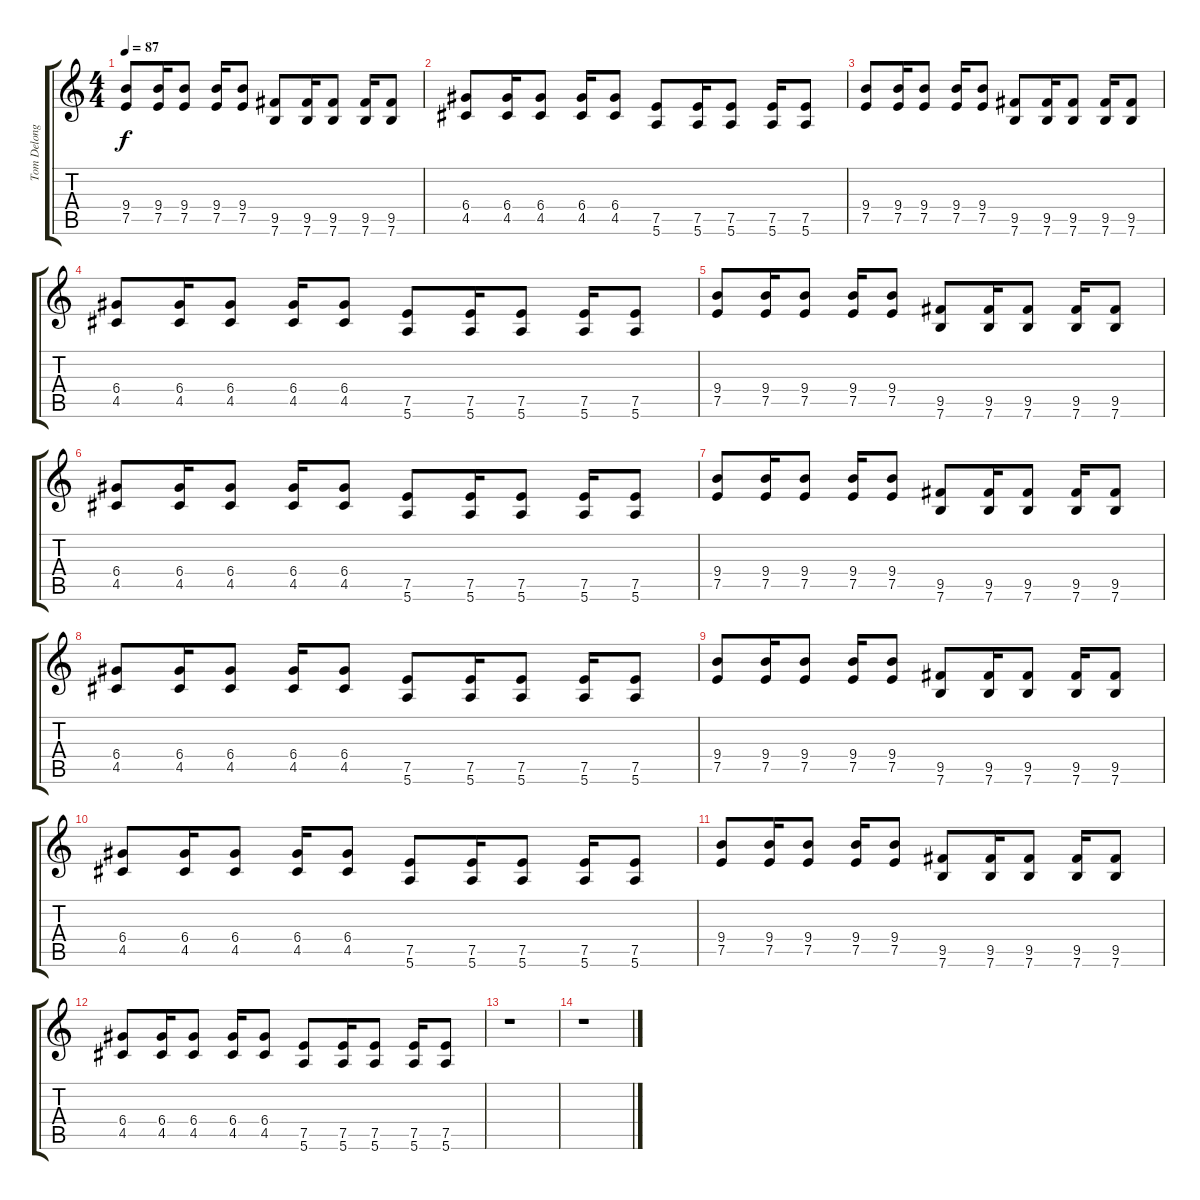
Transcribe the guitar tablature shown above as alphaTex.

\track ("Tom Delonge" "Tom Delong") {instrument overdrivenguitar}
\staff {score tabs}
\tuning (E4 B3 G3 D3 A2 E2) {hide}
\ts (4 4)
\tempo 87
\clef g2
\ks c
(9.4 7.5).8{dy f} (9.4 7.5).16 (9.4 7.5).8 (9.4 7.5).16 (9.4 7.5).8 (9.5 7.6).8 (9.5 7.6).16 (9.5 7.6).8 (9.5 7.6).16 (9.5 7.6).8 |
(6.4 4.5).8 (6.4 4.5).16 (6.4 4.5).8 (6.4 4.5).16 (6.4 4.5).8 (7.5 5.6).8 (7.5 5.6).16 (7.5 5.6).8 (7.5 5.6).16 (7.5 5.6).8 |
(9.4 7.5).8 (9.4 7.5).16 (9.4 7.5).8 (9.4 7.5).16 (9.4 7.5).8 (9.5 7.6).8 (9.5 7.6).16 (9.5 7.6).8 (9.5 7.6).16 (9.5 7.6).8 |
(6.4 4.5).8 (6.4 4.5).16 (6.4 4.5).8 (6.4 4.5).16 (6.4 4.5).8 (7.5 5.6).8 (7.5 5.6).16 (7.5 5.6).8 (7.5 5.6).16 (7.5 5.6).8 |
(9.4 7.5).8 (9.4 7.5).16 (9.4 7.5).8 (9.4 7.5).16 (9.4 7.5).8 (9.5 7.6).8 (9.5 7.6).16 (9.5 7.6).8 (9.5 7.6).16 (9.5 7.6).8 |
(6.4 4.5).8 (6.4 4.5).16 (6.4 4.5).8 (6.4 4.5).16 (6.4 4.5).8 (7.5 5.6).8 (7.5 5.6).16 (7.5 5.6).8 (7.5 5.6).16 (7.5 5.6).8 |
(9.4 7.5).8 (9.4 7.5).16 (9.4 7.5).8 (9.4 7.5).16 (9.4 7.5).8 (9.5 7.6).8 (9.5 7.6).16 (9.5 7.6).8 (9.5 7.6).16 (9.5 7.6).8 |
(6.4 4.5).8 (6.4 4.5).16 (6.4 4.5).8 (6.4 4.5).16 (6.4 4.5).8 (7.5 5.6).8 (7.5 5.6).16 (7.5 5.6).8 (7.5 5.6).16 (7.5 5.6).8 |
(9.4 7.5).8{volume 0} (9.4 7.5).16 (9.4 7.5).8 (9.4 7.5).16 (9.4 7.5).8 (9.5 7.6).8 (9.5 7.6).16 (9.5 7.6).8 (9.5 7.6).16 (9.5 7.6).8 |
(6.4 4.5).8 (6.4 4.5).16 (6.4 4.5).8 (6.4 4.5).16 (6.4 4.5).8 (7.5 5.6).8 (7.5 5.6).16 (7.5 5.6).8 (7.5 5.6).16 (7.5 5.6).8 |
(9.4 7.5).8 (9.4 7.5).16 (9.4 7.5).8 (9.4 7.5).16 (9.4 7.5).8 (9.5 7.6).8 (9.5 7.6).16 (9.5 7.6).8 (9.5 7.6).16 (9.5 7.6).8 |
(6.4 4.5).8 (6.4 4.5).16 (6.4 4.5).8 (6.4 4.5).16 (6.4 4.5).8 (7.5 5.6).8 (7.5 5.6).16 (7.5 5.6).8 (7.5 5.6).16 (7.5 5.6).8 |
r.1 |
r.1
